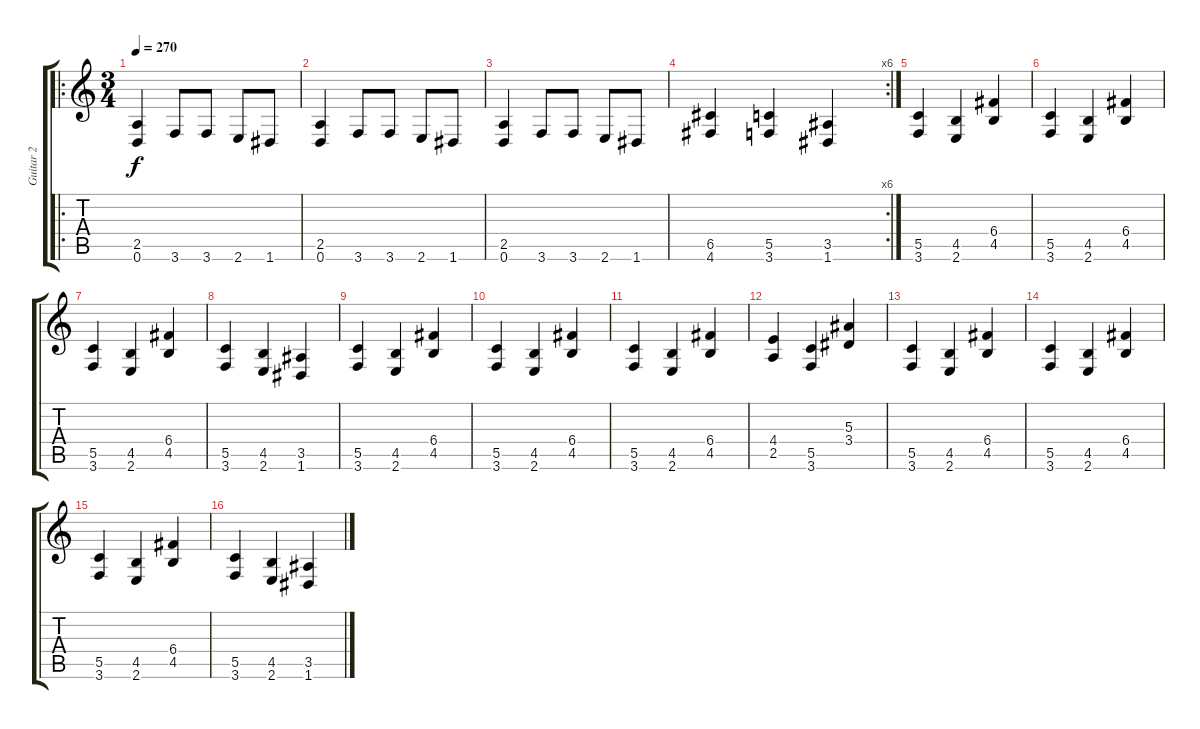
\track ("Guitar 2" "Guitar 2") {instrument distortionguitar}
\staff {score tabs}
\tuning (D4 A3 F3 C3 G2 D2) {hide}
\ro
\ts (3 4)
\tempo 270
\clef g2
\ks c
(2.5 0.6).4{dy f instrument distortionguitar} 3.6.8 3.6.8 2.6.8 1.6.8 |
(2.5 0.6).4 3.6.8 3.6.8 2.6.8 1.6.8 |
(2.5 0.6).4 3.6.8 3.6.8 2.6.8 1.6.8 |
\rc 6
(6.5 4.6).4 (5.5 3.6).4 (3.5 1.6).4 |
(5.5 3.6).4 (4.5 2.6).4 (6.4 4.5).4 |
(5.5 3.6).4 (4.5 2.6).4 (6.4 4.5).4 |
(5.5 3.6).4 (4.5 2.6).4 (6.4 4.5).4 |
(5.5 3.6).4 (4.5 2.6).4 (3.5 1.6).4 |
(5.5 3.6).4 (4.5 2.6).4 (6.4 4.5).4 |
(5.5 3.6).4 (4.5 2.6).4 (6.4 4.5).4 |
(5.5 3.6).4 (4.5 2.6).4 (6.4 4.5).4 |
(4.4 2.5).4 (5.5 3.6).4 (5.3 3.4).4 |
(5.5 3.6).4 (4.5 2.6).4 (6.4 4.5).4 |
(5.5 3.6).4 (4.5 2.6).4 (6.4 4.5).4 |
(5.5 3.6).4 (4.5 2.6).4 (6.4 4.5).4 |
(5.5 3.6).4 (4.5 2.6).4 (3.5 1.6).4
